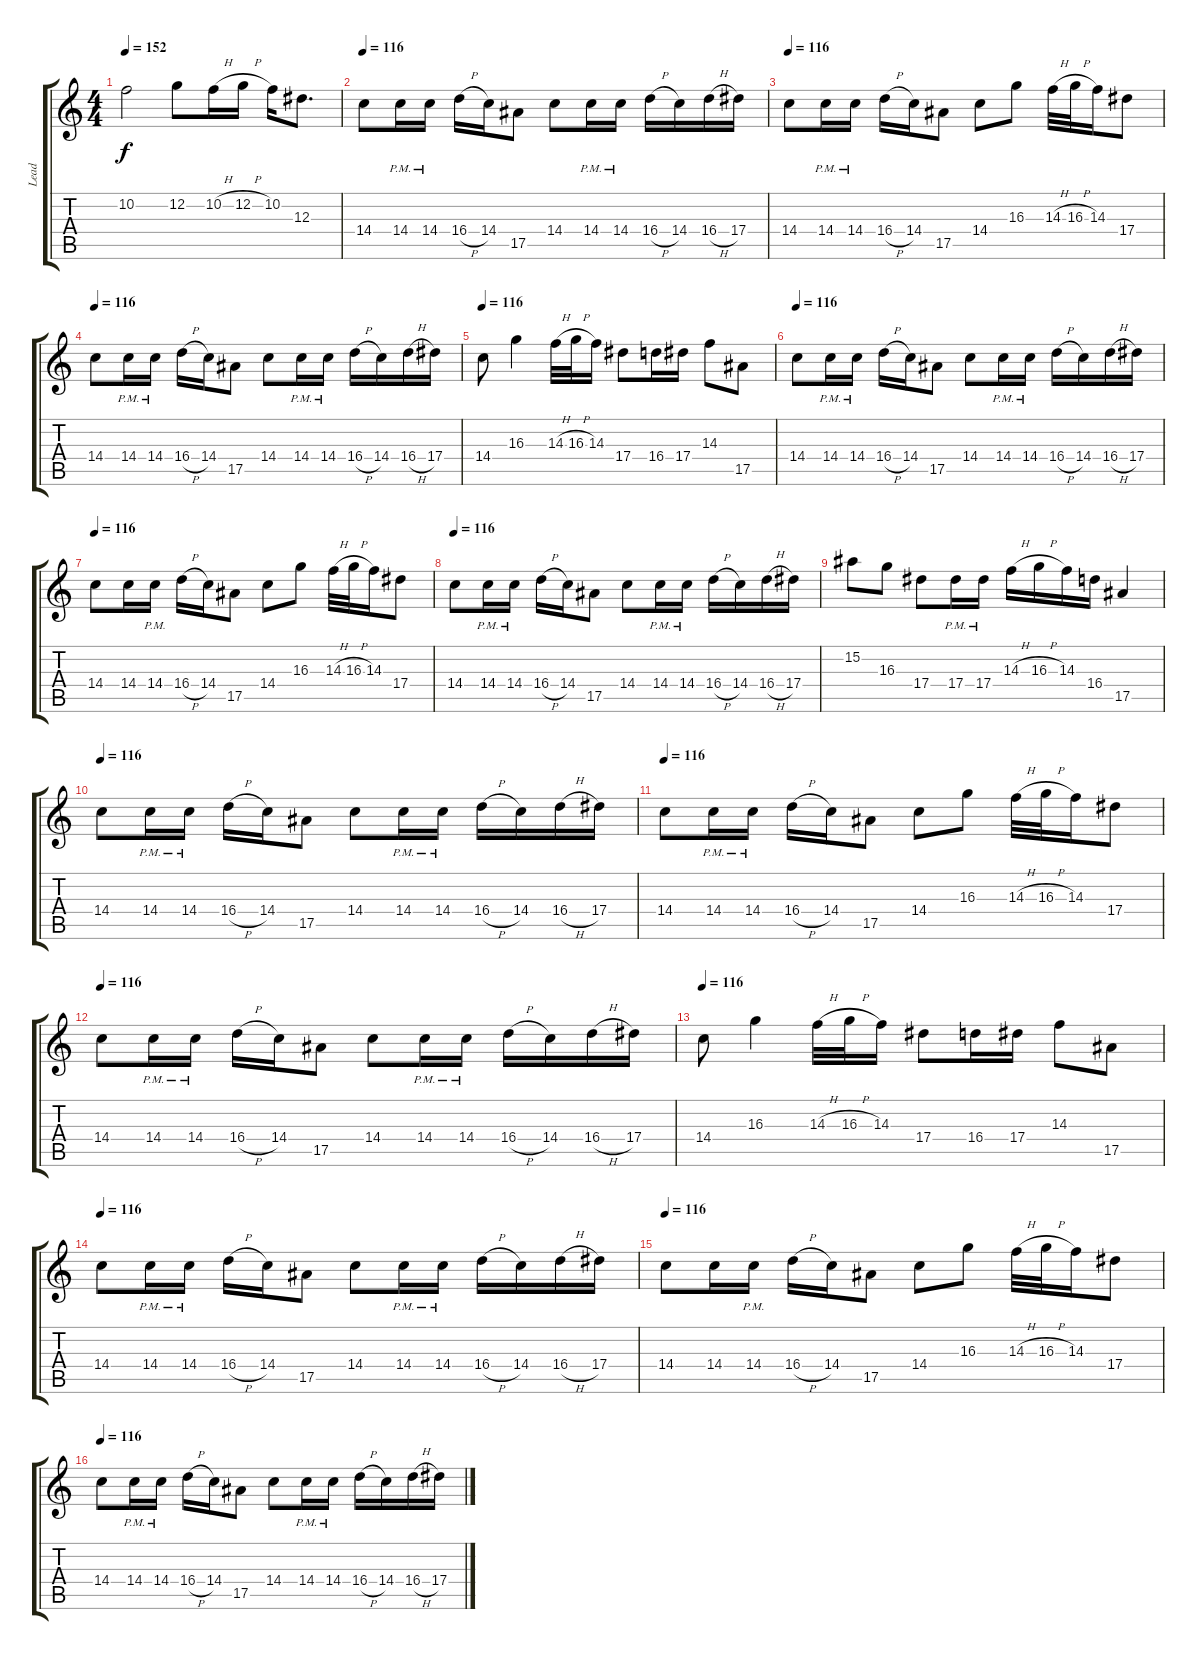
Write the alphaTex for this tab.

\track ("Lead" "Lead") {instrument distortionguitar}
\staff {score tabs}
\tuning (C4 G3 Eb3 Bb2 F2 C2) {hide}
\ts (4 4)
\tempo 152
\clef g2
\ks c
10.2{t}.2{dy f} 12.2.8 10.2{h}.16 12.2{h}.16 10.2.16 12.3.8{d} |
\tempo 116
14.4.8 14.4{pm}.16 14.4{pm}.16 16.4{h}.16 14.4.16 17.5.8 14.4.8 14.4{pm}.16 14.4{pm}.16 16.4{h}.16 14.4.16 16.4{h}.16 17.4.16 |
\tempo 116
14.4.8 14.4{pm}.16 14.4{pm}.16 16.4{h}.16 14.4.16 17.5.8 14.4.8 16.3.8 14.3{h}.32 16.3{h}.32 14.3.16 17.4.8 |
\tempo 116
14.4.8 14.4{pm}.16 14.4{pm}.16 16.4{h}.16 14.4.16 17.5.8 14.4.8 14.4{pm}.16 14.4{pm}.16 16.4{h}.16 14.4.16 16.4{h}.16 17.4.16 |
\tempo 116
14.4.8 16.3.4 14.3{h}.32 16.3{h}.32 14.3.16 17.4.8 16.4.16 17.4.16 14.3.8 17.5.8 |
\tempo 116
14.4.8 14.4{pm}.16 14.4{pm}.16 16.4{h}.16 14.4.16 17.5.8 14.4.8 14.4{pm}.16 14.4{pm}.16 16.4{h}.16 14.4.16 16.4{h}.16 17.4.16 |
\tempo 116
14.4.8 14.4.16 14.4{pm}.16 16.4{h}.16 14.4.16 17.5.8 14.4.8 16.3.8 14.3{h}.32 16.3{h}.32 14.3.16 17.4.8 |
\tempo 116
14.4.8 14.4{pm}.16 14.4{pm}.16 16.4{h}.16 14.4.16 17.5.8 14.4.8 14.4{pm}.16 14.4{pm}.16 16.4{h}.16 14.4.16 16.4{h}.16 17.4.16 |
15.2.8 16.3.8 17.4.8 17.4{pm}.16 17.4{pm}.16 14.3{h}.16 16.3{h}.16 14.3.16 16.4.16 17.5.4 |
\tempo 116
14.4.8 14.4{pm}.16 14.4{pm}.16 16.4{h}.16 14.4.16 17.5.8 14.4.8 14.4{pm}.16 14.4{pm}.16 16.4{h}.16 14.4.16 16.4{h}.16 17.4.16 |
\tempo 116
14.4.8 14.4{pm}.16 14.4{pm}.16 16.4{h}.16 14.4.16 17.5.8 14.4.8 16.3.8 14.3{h}.32 16.3{h}.32 14.3.16 17.4.8 |
\tempo 116
14.4.8 14.4{pm}.16 14.4{pm}.16 16.4{h}.16 14.4.16 17.5.8 14.4.8 14.4{pm}.16 14.4{pm}.16 16.4{h}.16 14.4.16 16.4{h}.16 17.4.16 |
\tempo 116
14.4.8 16.3.4 14.3{h}.32 16.3{h}.32 14.3.16 17.4.8 16.4.16 17.4.16 14.3.8 17.5.8 |
\tempo 116
14.4.8 14.4{pm}.16 14.4{pm}.16 16.4{h}.16 14.4.16 17.5.8 14.4.8 14.4{pm}.16 14.4{pm}.16 16.4{h}.16 14.4.16 16.4{h}.16 17.4.16 |
\tempo 116
14.4.8 14.4.16 14.4{pm}.16 16.4{h}.16 14.4.16 17.5.8 14.4.8 16.3.8 14.3{h}.32 16.3{h}.32 14.3.16 17.4.8 |
\tempo 116
14.4.8 14.4{pm}.16 14.4{pm}.16 16.4{h}.16 14.4.16 17.5.8 14.4.8 14.4{pm}.16 14.4{pm}.16 16.4{h}.16 14.4.16 16.4{h}.16 17.4.16
